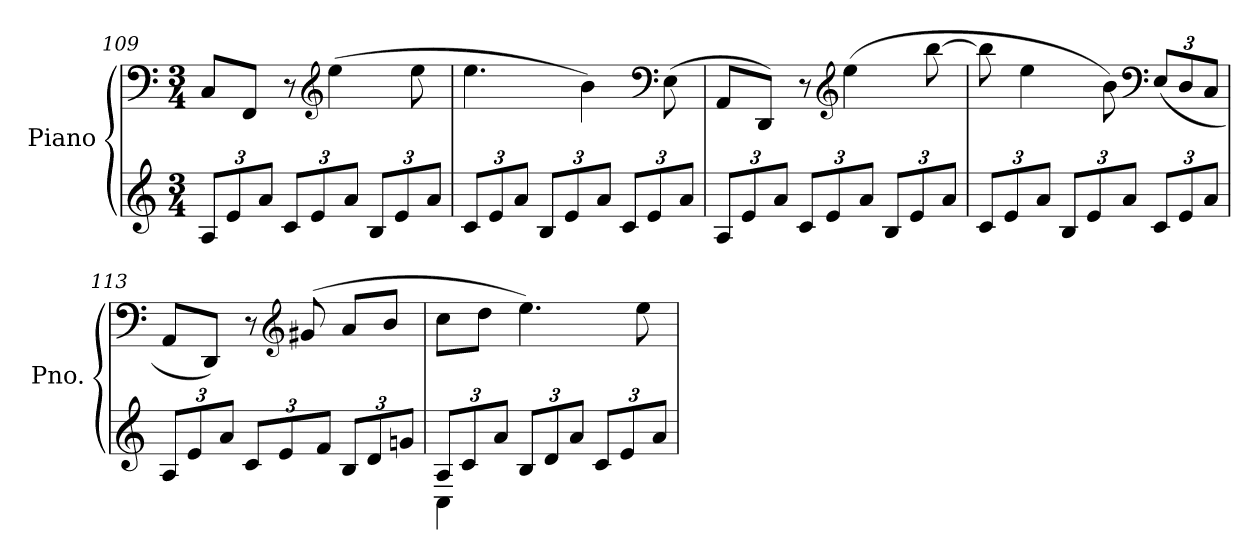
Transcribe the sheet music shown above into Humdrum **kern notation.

**kern	**kern
*part1	*part1
*staff2	*staff1
*I"Piano	*
*I'Pno.	*
*clefG2	*clefF4
*k[]	*k[]
*M3/4	*M3/4
*Xbrackettup	*
=109	=109
12A/L	8C/L
12e/	.
.	8FF/J
12a/J	.
12c/L	8r
12e/	.
*	*clefG2
*	*MM46
.	(>4ee\
12a/J	.
12B/L	.
12e/	.
.	8ee\
12a/J	.
=110	=110
12c/L	4.ee\
12e/	.
*	*MM44
12a/J	.
12B/L	.
12e/	.
.	4b\)
12a/J	.
12c/L	.
12e/	.
*	*clefF4
.	(>8E\
12a/J	.
!!LO:LB:g=z
=111	=111
12A/L	8AA/L
12e/	.
.	8DD/J)
12a/J	.
12c/L	8r
12e/	.
*	*clefG2
.	(>4ee\
12a/J	.
12B/L	.
12e/	.
.	[8bb\
12a/J	.
=112	=112
12c/L	8bb\]
12e/	.
.	4ee\
12a/J	.
12B/L	.
12e/	.
.	8b\)
12a/J	.
*	*clefF4
*	*Xbrackettup
12c/L	(<12E/L
12e/	12D/
12a/J	12C/J
=113	=113
12A/L	8AA/L
12e/	.
.	8DD/J)
12a/J	.
*	*MM48
12c/L	8r
12e/	.
*	*clefG2
.	(>8g#X/
12f/J	.
12B/L	8a/L
*	*MM54
12d/	.
.	8b/J
12gn/J	.
=114	=114
*^	*
12A/L	4C\	8cc\L
*	*	*MM56
12c/	.	.
.	.	8dd\J
12a/J	.	.
12B/L	2ryy	4.ee\)
*	*	*MM58
12d/	.	.
12a/J	.	.
12c/L	.	.
12e/	.	.
.	.	8ee\
12a/J	.	.
*v	*v	*
=	=
*-	*-
